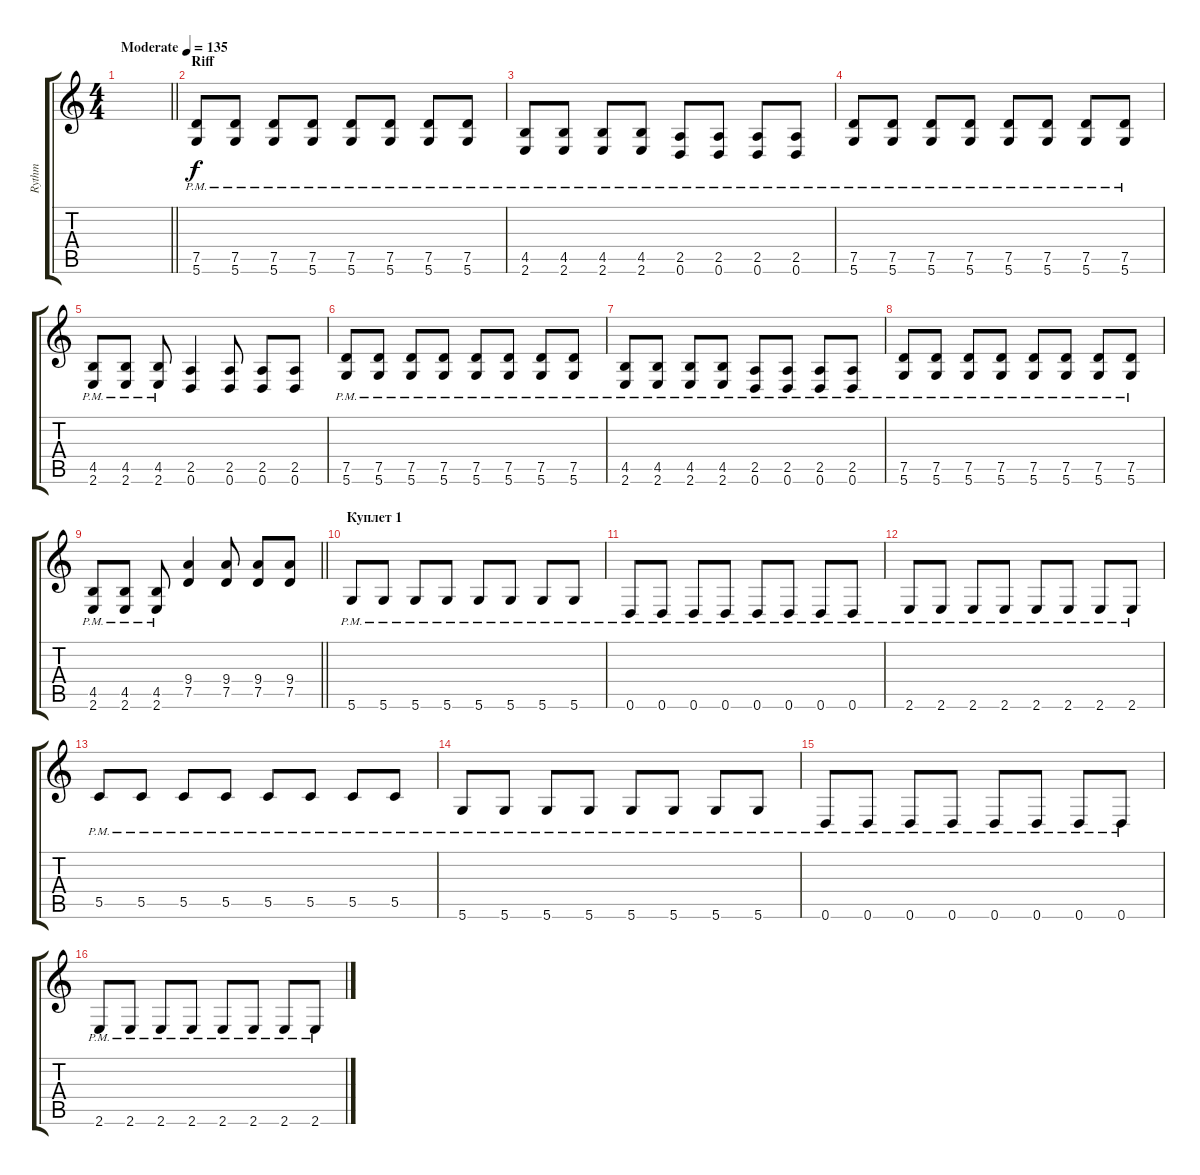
\track ("Rythm" "Rythm") {instrument distortionguitar}
\staff {score tabs}
\tuning (D4 A3 F3 C3 G2 D2) {hide}
\ts (4 4)
\tempo (135 "Moderate")
\clef g2
\barLineRight lightlight
\ks aminor
|
\section ("" "Riff")
(7.5{pm} 5.6{pm}).8 (7.5{pm} 5.6{pm}).8 (7.5{pm} 5.6{pm}).8 (7.5{pm} 5.6{pm}).8 (7.5{pm} 5.6{pm}).8 (7.5{pm} 5.6{pm}).8 (7.5{pm} 5.6{pm}).8 (7.5{pm} 5.6{pm}).8 |
(4.5{pm} 2.6{pm}).8 (4.5{pm} 2.6{pm}).8 (4.5{pm} 2.6{pm}).8 (4.5{pm} 2.6{pm}).8 (2.5{pm} 0.6{pm}).8 (2.5{pm} 0.6{pm}).8 (2.5{pm} 0.6{pm}).8 (2.5{pm} 0.6{pm}).8 |
(7.5{pm} 5.6{pm}).8 (7.5{pm} 5.6{pm}).8 (7.5{pm} 5.6{pm}).8 (7.5{pm} 5.6{pm}).8 (7.5{pm} 5.6{pm}).8 (7.5{pm} 5.6{pm}).8 (7.5{pm} 5.6{pm}).8 (7.5{pm} 5.6{pm}).8 |
(4.5{pm} 2.6{pm}).8 (4.5{pm} 2.6{pm}).8 (4.5{pm} 2.6{pm}).8 (2.5 0.6).4 (2.5 0.6).8 (2.5 0.6).8 (2.5 0.6).8 |
(7.5{pm} 5.6{pm}).8 (7.5{pm} 5.6{pm}).8 (7.5{pm} 5.6{pm}).8 (7.5{pm} 5.6{pm}).8 (7.5{pm} 5.6{pm}).8 (7.5{pm} 5.6{pm}).8 (7.5{pm} 5.6{pm}).8 (7.5{pm} 5.6{pm}).8 |
(4.5{pm} 2.6{pm}).8 (4.5{pm} 2.6{pm}).8 (4.5{pm} 2.6{pm}).8 (4.5{pm} 2.6{pm}).8 (2.5{pm} 0.6{pm}).8 (2.5{pm} 0.6{pm}).8 (2.5{pm} 0.6{pm}).8 (2.5{pm} 0.6{pm}).8 |
(7.5{pm} 5.6{pm}).8 (7.5{pm} 5.6{pm}).8 (7.5{pm} 5.6{pm}).8 (7.5{pm} 5.6{pm}).8 (7.5{pm} 5.6{pm}).8 (7.5{pm} 5.6{pm}).8 (7.5{pm} 5.6{pm}).8 (7.5{pm} 5.6{pm}).8 |
\barLineRight lightlight
(4.5{pm} 2.6{pm}).8 (4.5{pm} 2.6{pm}).8 (4.5{pm} 2.6{pm}).8 (9.4 7.5).4 (9.4 7.5).8 (9.4 7.5).8 (9.4 7.5).8 |
\section ("" "Куплет 1")
5.6{pm}.8 5.6{pm}.8 5.6{pm}.8 5.6{pm}.8 5.6{pm}.8 5.6{pm}.8 5.6{pm}.8 5.6{pm}.8 |
0.6{pm}.8 0.6{pm}.8 0.6{pm}.8 0.6{pm}.8 0.6{pm}.8 0.6{pm}.8 0.6{pm}.8 0.6{pm}.8 |
2.6{pm}.8 2.6{pm}.8 2.6{pm}.8 2.6{pm}.8 2.6{pm}.8 2.6{pm}.8 2.6{pm}.8 2.6{pm}.8 |
5.5{pm}.8 5.5{pm}.8 5.5{pm}.8 5.5{pm}.8 5.5{pm}.8 5.5{pm}.8 5.5{pm}.8 5.5{pm}.8 |
5.6{pm}.8 5.6{pm}.8 5.6{pm}.8 5.6{pm}.8 5.6{pm}.8 5.6{pm}.8 5.6{pm}.8 5.6{pm}.8 |
0.6{pm}.8 0.6{pm}.8 0.6{pm}.8 0.6{pm}.8 0.6{pm}.8 0.6{pm}.8 0.6{pm}.8 0.6{pm}.8 |
2.6{pm}.8 2.6{pm}.8 2.6{pm}.8 2.6{pm}.8 2.6{pm}.8 2.6{pm}.8 2.6{pm}.8 2.6{pm}.8
